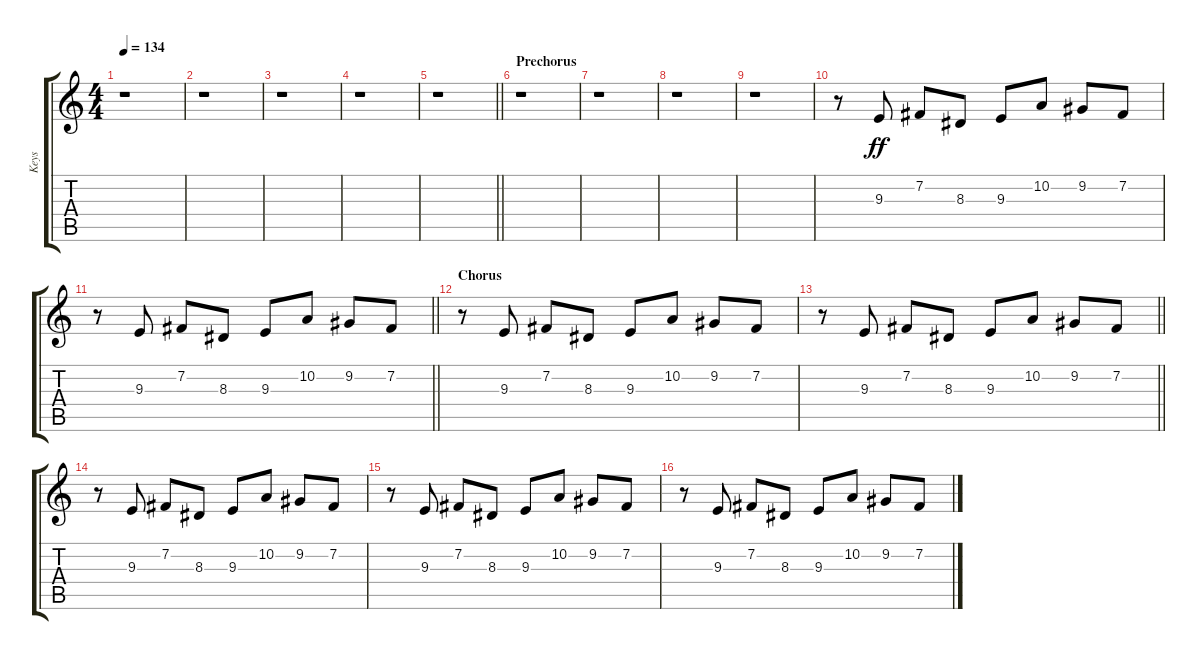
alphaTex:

\track ("Keys" "Keys") {instrument percussiveorgan}
\staff {score tabs}
\tuning (E4 B3 G3 D3 A2 E2) {hide}
\ts (4 4)
\tempo 134
\clef g2
\ks c
r.1{dy ff} |
r.1 |
r.1 |
r.1 |
\barLineRight lightlight
r.1 |
\section ("" "Prechorus")
r.1 |
r.1 |
r.1 |
r.1 |
r.8 9.3.8 7.2.8 8.3.8 9.3.8 10.2.8 9.2.8 7.2.8 |
\barLineRight lightlight
r.8 9.3.8 7.2.8 8.3.8 9.3.8 10.2.8 9.2.8 7.2.8 |
\section ("" "Chorus")
r.8 9.3.8 7.2.8 8.3.8 9.3.8 10.2.8 9.2.8 7.2.8 |
\barLineRight lightlight
r.8 9.3.8 7.2.8 8.3.8 9.3.8 10.2.8 9.2.8 7.2.8 |
r.8 9.3.8 7.2.8 8.3.8 9.3.8 10.2.8 9.2.8 7.2.8 |
r.8 9.3.8 7.2.8 8.3.8 9.3.8 10.2.8 9.2.8 7.2.8 |
r.8 9.3.8 7.2.8 8.3.8 9.3.8 10.2.8 9.2.8 7.2.8
